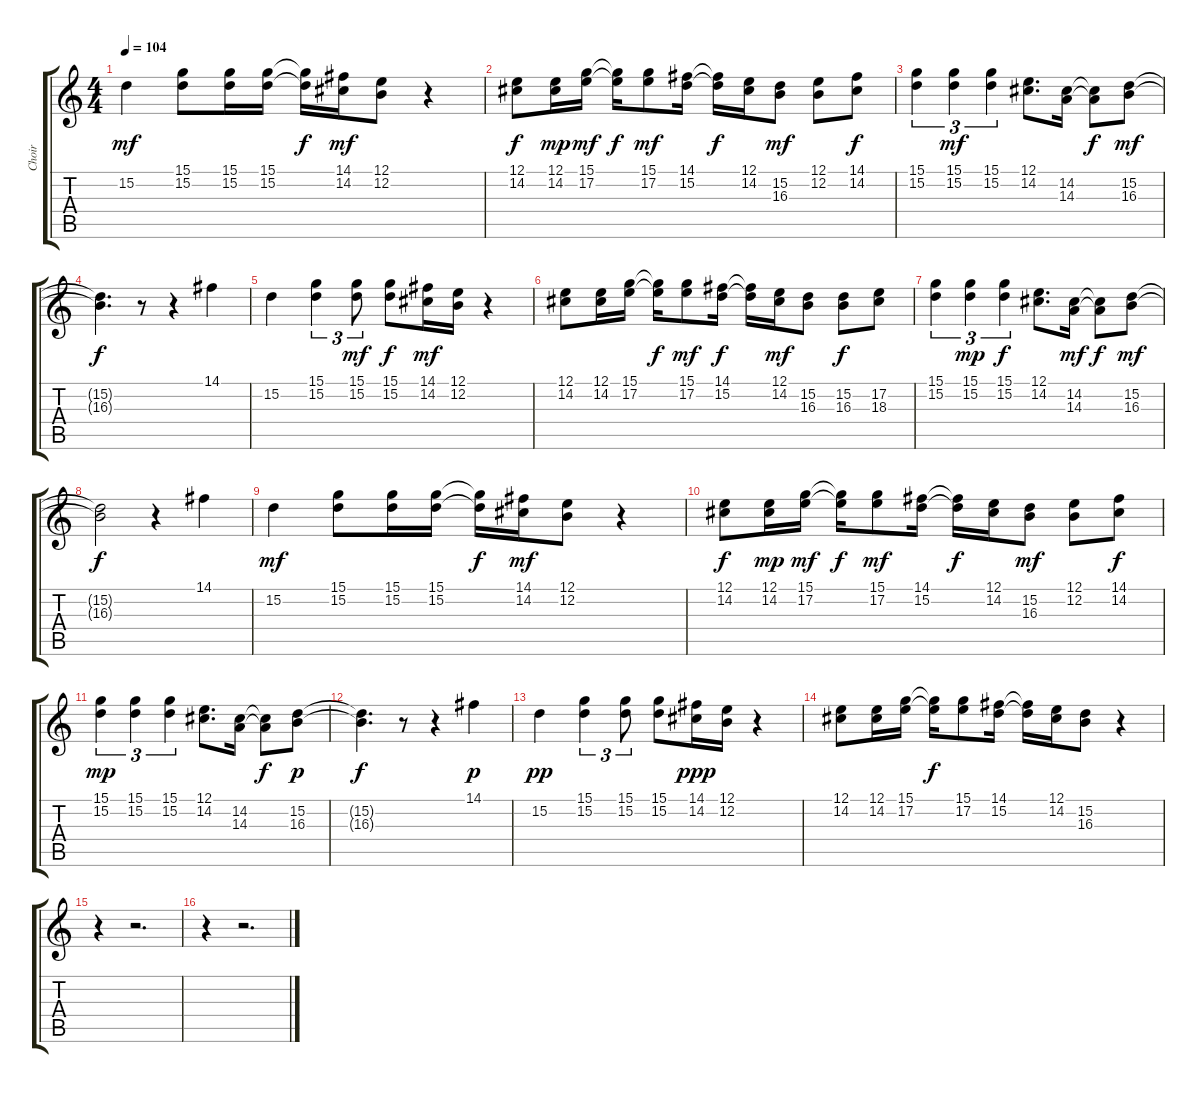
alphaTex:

\track ("Choir" "Choir") {instrument choiraahs}
\staff {score tabs}
\tuning (E4 B3 G3 D3 A2 E2) {hide}
\ts (4 4)
\tempo 104
\clef g2
\ks c
15.2.4{dy mf} (15.1 15.2).8 (15.1 15.2).16 (15.1 15.2).16 (15.1{t} 15.2{t}).16{dy f} (14.1 14.2).16{dy mf} (12.1 12.2).8 r.4 |
(12.1 14.2).8{dy f} (12.1 14.2).16{dy mp} (15.1 17.2).16{dy mf} (15.1{t} 17.2{t}).16{dy f} (15.1 17.2).8{dy mf} (14.1 15.2).16 (14.1{t} 15.2{t}).16{dy f} (12.1 14.2).16 (15.2 16.3).8{dy mf} (12.1 12.2).8 (14.1 14.2).8{dy f} |
(15.1 15.2).4{tu (3 2)} (15.1 15.2).4{tu (3 2) dy mf} (15.1 15.2).4{tu (3 2)} (12.1 14.2).8{d} (14.2 14.3).16 (14.2{t} 14.3{t}).8{dy f} (15.2 16.3).8{dy mf} |
(15.2{t} 16.3{t}).4{d dy f} r.8 r.4 14.1.4 |
15.2.4 (15.1 15.2).4{tu (3 2)} (15.1 15.2).8{tu (3 2) dy mf} (15.1 15.2).8{dy f} (14.1 14.2).16{dy mf} (12.1 12.2).16 r.4 |
(12.1 14.2).8 (12.1 14.2).16 (15.1 17.2).16 (15.1{t} 17.2{t}).16{dy f} (15.1 17.2).8{dy mf} (14.1 15.2).16{dy f} (14.1{t} 15.2{t}).16 (12.1 14.2).16{dy mf} (15.2 16.3).8 (15.2 16.3).8{dy f} (17.2 18.3).8 |
(15.1 15.2).4{tu (3 2)} (15.1 15.2).4{tu (3 2) dy mp} (15.1 15.2).4{tu (3 2) dy f} (12.1 14.2).8{d} (14.2 14.3).16{dy mf} (14.2{t} 14.3{t}).8{dy f} (15.2 16.3).8{dy mf} |
(15.2{t} 16.3{t}).2{dy f} r.4 14.1.4 |
15.2.4{dy mf} (15.1 15.2).8 (15.1 15.2).16 (15.1 15.2).16 (15.1{t} 15.2{t}).16{dy f} (14.1 14.2).16{dy mf} (12.1 12.2).8 r.4 |
(12.1 14.2).8{dy f} (12.1 14.2).16{dy mp} (15.1 17.2).16{dy mf} (15.1{t} 17.2{t}).16{dy f} (15.1 17.2).8{dy mf} (14.1 15.2).16 (14.1{t} 15.2{t}).16{dy f} (12.1 14.2).16 (15.2 16.3).8{dy mf} (12.1 12.2).8 (14.1 14.2).8{dy f} |
(15.1 15.2).4{tu (3 2) dy mp} (15.1 15.2).4{tu (3 2)} (15.1 15.2).4{tu (3 2)} (12.1 14.2).8{d} (14.2 14.3).16 (14.2{t} 14.3{t}).8{dy f} (15.2 16.3).8{dy p} |
(15.2{t} 16.3{t}).4{d dy f} r.8 r.4 14.1.4{dy p} |
15.2.4{dy pp} (15.1 15.2).4{tu (3 2)} (15.1 15.2).8{tu (3 2)} (15.1 15.2).8 (14.1 14.2).16{dy ppp} (12.1 12.2).16 r.4 |
(12.1 14.2).8 (12.1 14.2).16 (15.1 17.2).16 (15.1{t} 17.2{t}).16{dy f} (15.1 17.2).8 (14.1 15.2).16 (14.1{t} 15.2{t}).16 (12.1 14.2).16 (15.2 16.3).8 r.4 |
r.4 r.2{d} |
r.4 r.2{d}
